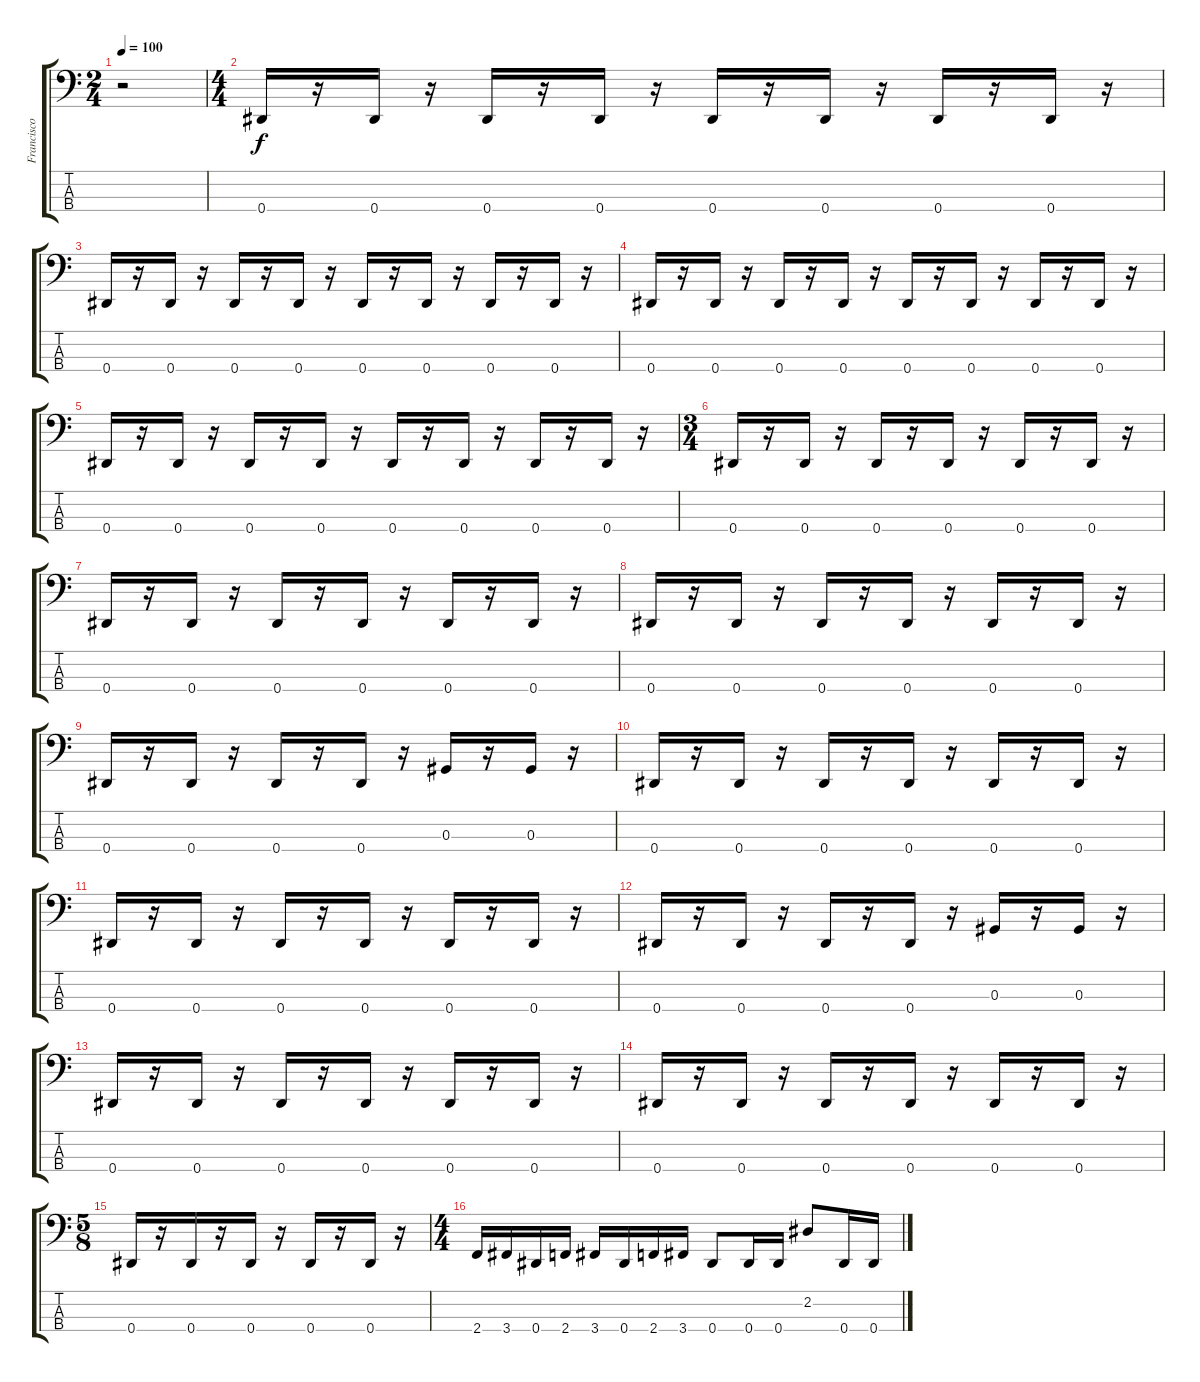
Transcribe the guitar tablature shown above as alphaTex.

\track ("Francisco Fidalgo" "Francisco ") {instrument electricbasspick}
\staff {score tabs}
\tuning (Gb2 Db2 Ab1 Eb1) {hide}
\ts (2 4)
\tempo 100
\clef f4
\ks c
r.2{dy f instrument electricbasspick} |
\ts (4 4)
0.4.16 r.16 0.4.16 r.16 0.4.16 r.16 0.4.16 r.16 0.4.16 r.16 0.4.16 r.16 0.4.16 r.16 0.4.16 r.16 |
0.4.16 r.16 0.4.16 r.16 0.4.16 r.16 0.4.16 r.16 0.4.16 r.16 0.4.16 r.16 0.4.16 r.16 0.4.16 r.16 |
0.4.16 r.16 0.4.16 r.16 0.4.16 r.16 0.4.16 r.16 0.4.16 r.16 0.4.16 r.16 0.4.16 r.16 0.4.16 r.16 |
0.4.16 r.16 0.4.16 r.16 0.4.16 r.16 0.4.16 r.16 0.4.16 r.16 0.4.16 r.16 0.4.16 r.16 0.4.16 r.16 |
\ts (3 4)
0.4.16 r.16 0.4.16 r.16 0.4.16 r.16 0.4.16 r.16 0.4.16 r.16 0.4.16 r.16 |
0.4.16 r.16 0.4.16 r.16 0.4.16 r.16 0.4.16 r.16 0.4.16 r.16 0.4.16 r.16 |
0.4.16 r.16 0.4.16 r.16 0.4.16 r.16 0.4.16 r.16 0.4.16 r.16 0.4.16 r.16 |
0.4.16 r.16 0.4.16 r.16 0.4.16 r.16 0.4.16 r.16 0.3.16 r.16 0.3.16 r.16 |
0.4.16 r.16 0.4.16 r.16 0.4.16 r.16 0.4.16 r.16 0.4.16 r.16 0.4.16 r.16 |
0.4.16 r.16 0.4.16 r.16 0.4.16 r.16 0.4.16 r.16 0.4.16 r.16 0.4.16 r.16 |
0.4.16 r.16 0.4.16 r.16 0.4.16 r.16 0.4.16 r.16 0.3.16 r.16 0.3.16 r.16 |
0.4.16 r.16 0.4.16 r.16 0.4.16 r.16 0.4.16 r.16 0.4.16 r.16 0.4.16 r.16 |
0.4.16 r.16 0.4.16 r.16 0.4.16 r.16 0.4.16 r.16 0.4.16 r.16 0.4.16 r.16 |
\ts (5 8)
0.4.16 r.16 0.4.16 r.16 0.4.16 r.16 0.4.16 r.16 0.4.16 r.16 |
\ts (4 4)
2.4.16 3.4.16 0.4.16 2.4.16 3.4.16 0.4.16 2.4.16 3.4.16 0.4.8 0.4.16 0.4.16 2.2.8 0.4.16 0.4.16
